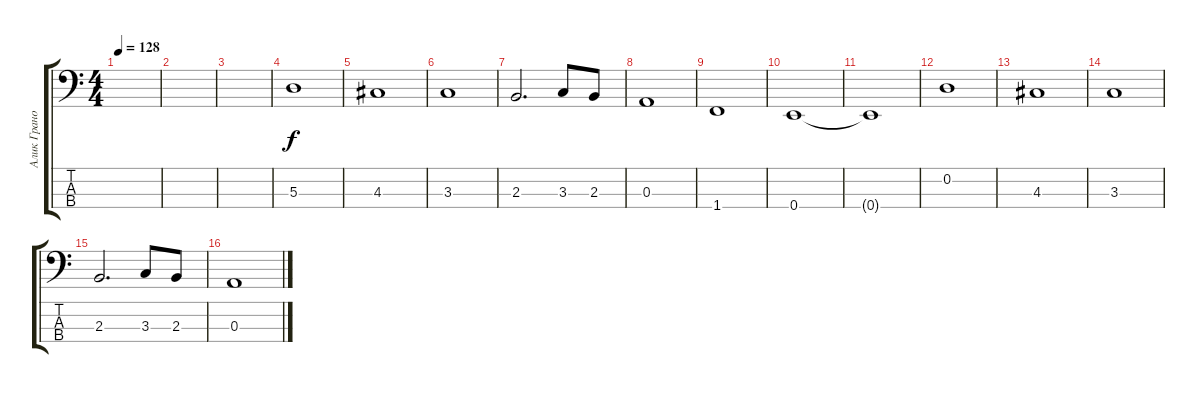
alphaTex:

\track ("Алик Грановский" "Алик Грано") {instrument electricbassfinger}
\staff {score tabs}
\tuning (G2 D2 A1 E1) {hide}
\ts (4 4)
\tempo 128
\clef f4
\ks c
|
|
|
5.3.1 |
4.3.1 |
3.3.1 |
2.3.2{d} 3.3.8 2.3.8 |
0.3.1 |
1.4.1 |
0.4.1 |
0.4{t}.1 |
0.2.1 |
4.3.1 |
3.3.1 |
2.3.2{d} 3.3.8 2.3.8 |
0.3.1
